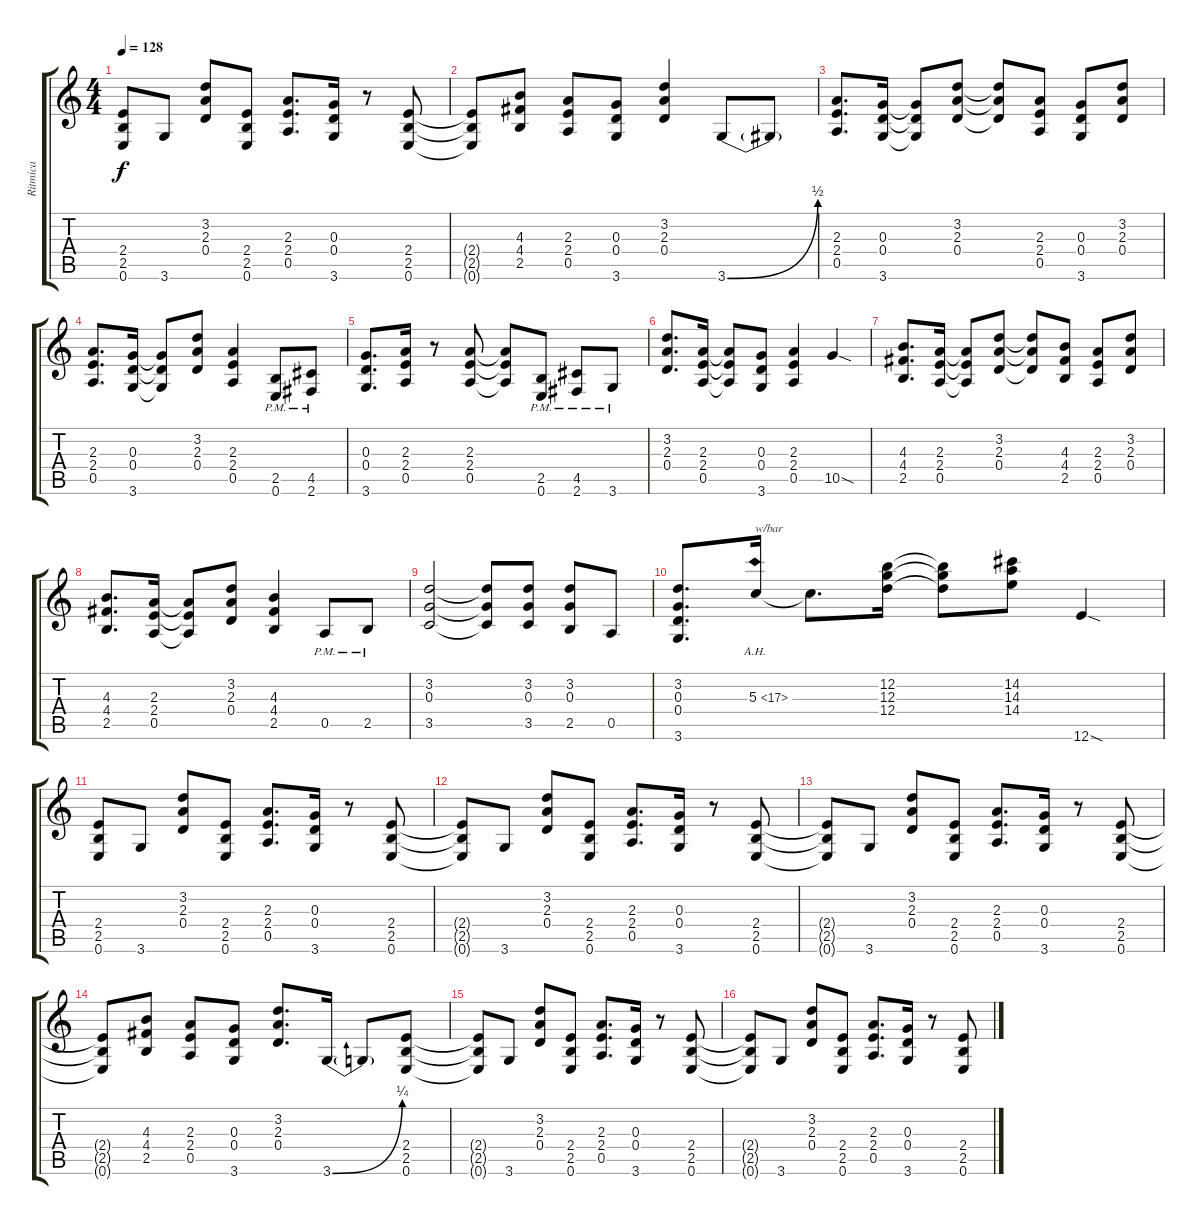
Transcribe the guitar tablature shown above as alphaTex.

\track ("Ritmica" "Ritmica") {instrument distortionguitar}
\staff {score tabs}
\tuning (E4 B3 G3 D3 A2 E2) {hide}
\ts (4 4)
\tempo 128
\clef g2
\ks c
(2.4{t} 2.5{t} 0.6{t}).8{dy f} 3.6.8 (3.2 2.3 0.4).8 (2.4 2.5 0.6).8 (2.3 2.4 0.5).8{d} (0.3 0.4 3.6).16 r.8 (2.4 2.5 0.6).8 |
(2.4{t} 2.5{t} 0.6{t}).8 (4.3 4.4 2.5).8 (2.3 2.4 0.5).8 (0.3 0.4 3.6).8 (3.2 2.3 0.4).4 3.6{be (bend 0 0 60 2)}.8 3.6{t}.8 |
(2.3 2.4 0.5).8{d} (0.3 0.4 3.6).16 (0.3{t} 0.4{t} 3.6{t}).8 (3.2 2.3 0.4).8 (3.2{t} 2.3{t} 0.4{t}).8 (2.3 2.4 0.5).8 (0.3 0.4 3.6).8 (3.2 2.3 0.4).8 |
(2.3 2.4 0.5).8{d} (0.3 0.4 3.6).16 (0.3{t} 0.4{t} 3.6{t}).8 (3.2 2.3 0.4).8 (2.3 2.4 0.5).4 (2.5{pm} 0.6{pm}).8 (4.5{pm} 2.6{pm}).8 |
(0.3 0.4 3.6).8{d} (2.3 2.4 0.5).16 r.8 (2.3 2.4 0.5).8 (2.3{t} 2.4{t} 0.5{t}).8 (2.5{pm} 0.6{pm}).8 (4.5{pm} 2.6{pm}).8 3.6{pm}.8 |
(3.2 2.3 0.4).8{d} (2.3 2.4 0.5).16 (2.3{t} 2.4{t} 0.5{t}).8 (0.3 0.4 3.6).8 (2.3 2.4 0.5).4 10.5{sod}.4 |
(4.3 4.4 2.5).8{d} (2.3 2.4 0.5).16 (2.3{t} 2.4{t} 0.5{t}).8 (3.2 2.3 0.4).8 (3.2{t} 2.3{t} 0.4{t}).8 (4.3 4.4 2.5).8 (2.3 2.4 0.5).8 (3.2 2.3 0.4).8 |
(4.3 4.4 2.5).8{d} (2.3 2.4 0.5).16 (2.3{t} 2.4{t} 0.5{t}).8 (3.2 2.3 0.4).8 (4.3 4.4 2.5).4 0.5{pm}.8 2.5{pm}.8 |
(3.2 0.3 3.5).2 (3.2{t} 0.3{t} 3.5{t}).8 (3.2 0.3 3.5).8 (3.2 0.3 2.5).8 0.5.8 |
(3.2 0.3 0.4 3.6).8{d} 5.3{ah 12}.16{txt "w/bar"} 5.3{t}.8{d} (12.2 12.3 12.4).16 (12.2{t} 12.3{t} 12.4{t}).8 (14.2 14.3 14.4).8 12.6{sod}.4 |
(2.4 2.5 0.6).8 3.6.8 (3.2 2.3 0.4).8 (2.4 2.5 0.6).8 (2.3 2.4 0.5).8{d} (0.3 0.4 3.6).16 r.8 (2.4 2.5 0.6).8 |
(2.4{t} 2.5{t} 0.6{t}).8 3.6.8 (3.2 2.3 0.4).8 (2.4 2.5 0.6).8 (2.3 2.4 0.5).8{d} (0.3 0.4 3.6).16 r.8 (2.4 2.5 0.6).8 |
(2.4{t} 2.5{t} 0.6{t}).8 3.6.8 (3.2 2.3 0.4).8 (2.4 2.5 0.6).8 (2.3 2.4 0.5).8{d} (0.3 0.4 3.6).16 r.8 (2.4 2.5 0.6).8 |
(2.4{t} 2.5{t} 0.6{t}).8 (4.3 4.4 2.5).8 (2.3 2.4 0.5).8 (0.3 0.4 3.6).8 (3.2 2.3 0.4).8{d} 3.6{be (bend 0 0 60 1)}.16 3.6{t}.8 (2.4 2.5 0.6).8 |
(2.4{t} 2.5{t} 0.6{t}).8 3.6.8 (3.2 2.3 0.4).8 (2.4 2.5 0.6).8 (2.3 2.4 0.5).8{d} (0.3 0.4 3.6).16 r.8 (2.4 2.5 0.6).8 |
(2.4{t} 2.5{t} 0.6{t}).8 3.6.8 (3.2 2.3 0.4).8 (2.4 2.5 0.6).8 (2.3 2.4 0.5).8{d} (0.3 0.4 3.6).16 r.8 (2.4 2.5 0.6).8
